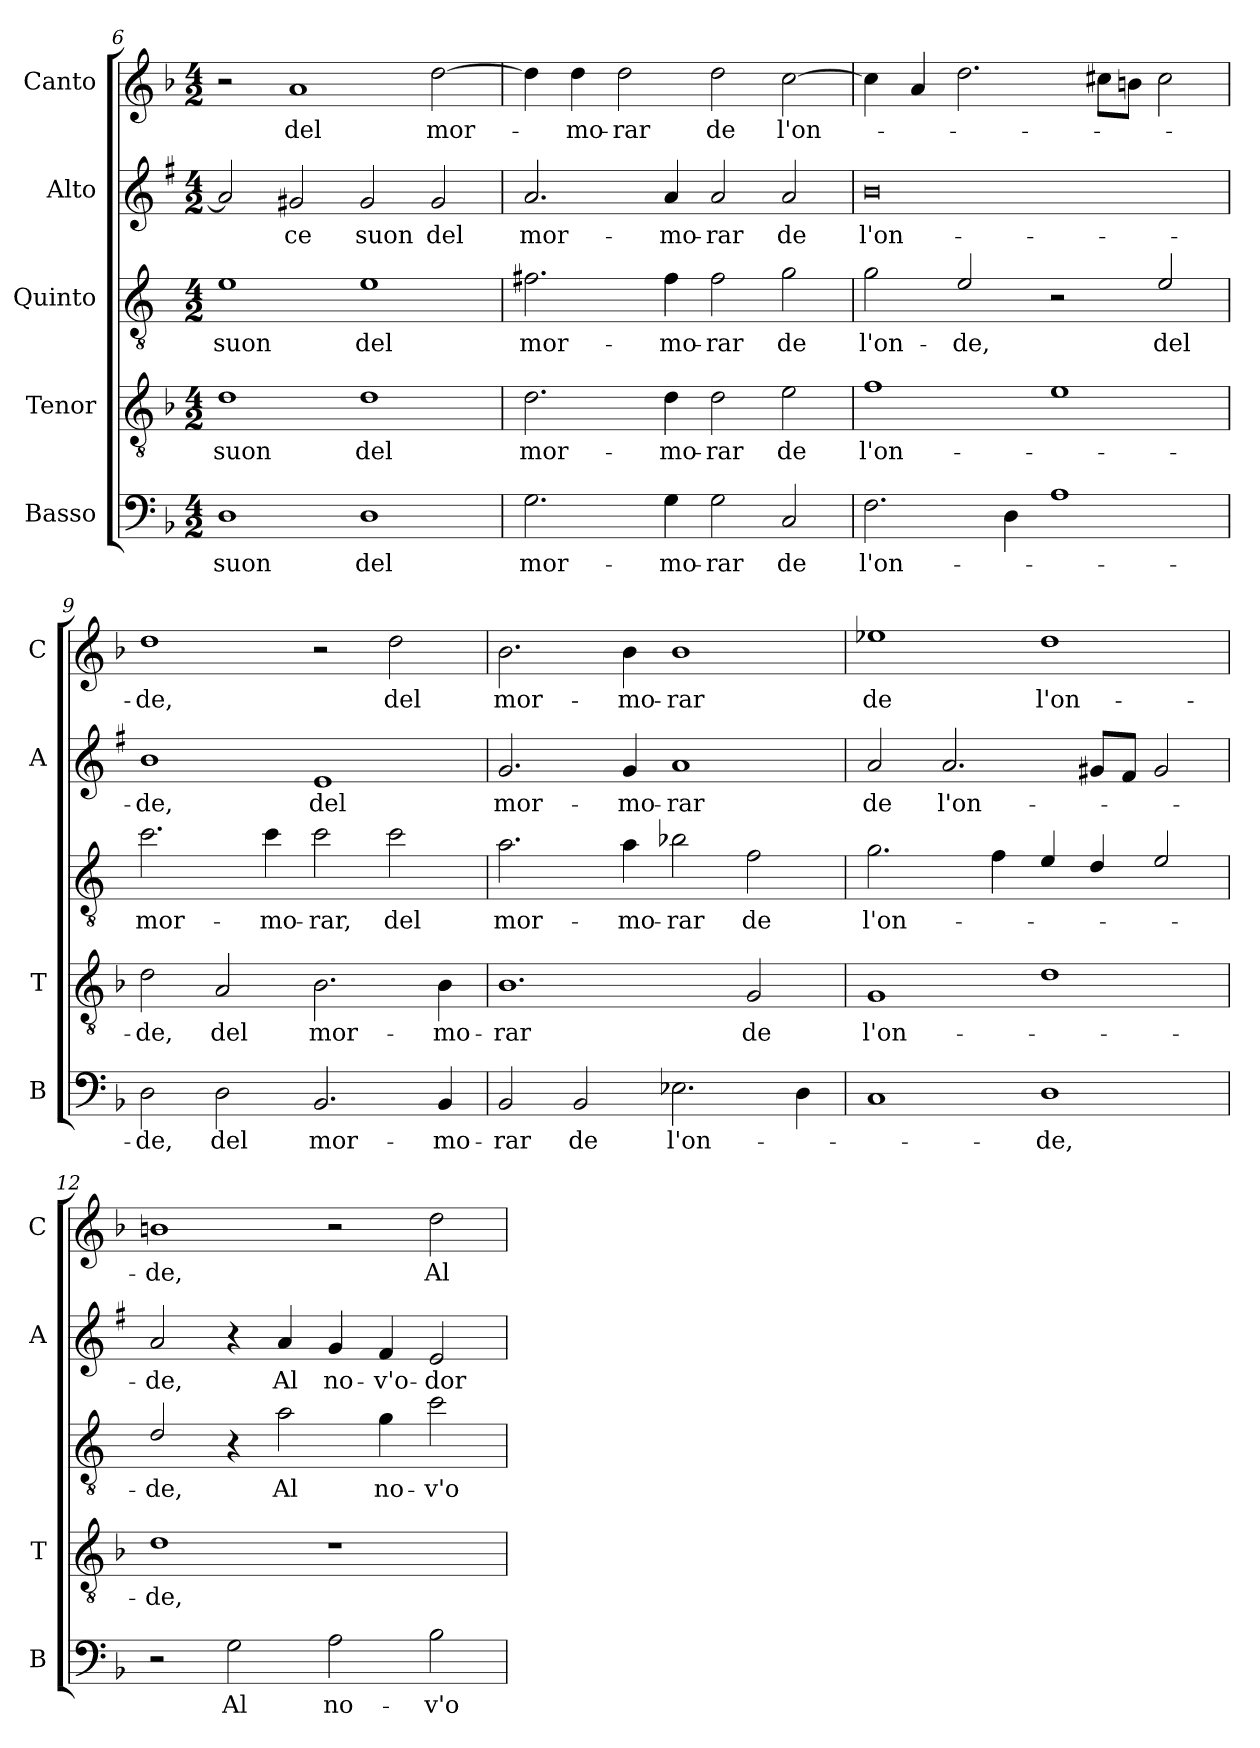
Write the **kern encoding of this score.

**kern	**text	**kern	**text	**kern	**text	**kern	**text	**kern	**text
*part5	*part5	*part4	*part4	*part3	*part3	*part2	*part2	*part1	*part1
*staff5	*staff5	*staff4	*staff4	*staff3	*staff3	*staff2	*staff2	*staff1	*staff1
*I"Basso	*	*I"Tenor	*	*I"Quinto	*	*I"Alto	*	*I"Canto	*
*I'B	*	*I'T	*	*	*	*I'A	*	*I'C	*
!!LO:LB:g=z
*clefF4	*	*clefGv2	*	*clefGv2	*	*clefG2	*	*clefG2	*
*	*	*	*	*ITrd4c7	*	*ITrd1c2	*	*	*
*k[b-]	*	*k[b-]	*	*k[b-]	*	*k[b-]	*	*k[b-]	*
*F:	*	*F:	*	*F:	*	*F:	*	*F:	*
*M4/2	*	*M4/2	*	*M4/2	*	*M4/2	*	*M4/2	*
=6	=6	=6	=6	=6	=6	=6	=6	=6	=6
!	!LO:LY:b	!	!LO:LY:b	!	!LO:LY:b	!	!	!	!
1D	suon	1d	suon	1A	suon	2g/]	.	2r	.
!	!	!	!	!	!	!	!LO:LY:b	!	!LO:LY:b
.	.	.	.	.	.	2f#X/	-ce	1a	del
!	!LO:LY:b	!	!LO:LY:b	!	!LO:LY:b	!	!LO:LY:b	!	!
1D	del	1d	del	1A	del	2f#/	suon	.	.
!	!	!	!	!	!	!	!LO:LY:b	!	!LO:LY:b
.	.	.	.	.	.	2f#/	del	[2dd\	mor-
=7	=7	=7	=7	=7	=7	=7	=7	=7	=7
!	!LO:LY:b	!	!LO:LY:b	!	!LO:LY:b	!	!LO:LY:b	!	!
2.G\	mor-	2.d\	mor-	2.Bn\	mor-	2.g/	mor-	4dd\]	.
!	!	!	!	!	!	!	!	!	!LO:LY:b
.	.	.	.	.	.	.	.	4dd\	-mo-
!	!	!	!	!	!	!	!	!	!LO:LY:b
.	.	.	.	.	.	.	.	2dd\	-rar
!	!LO:LY:b	!	!LO:LY:b	!	!LO:LY:b	!	!LO:LY:b	!	!
4G\	-mo-	4d\	-mo-	4B\	-mo-	4g/	-mo-	.	.
!	!LO:LY:b	!	!LO:LY:b	!	!LO:LY:b	!	!LO:LY:b	!	!LO:LY:b
2G\	-rar	2d\	-rar	2B\	-rar	2g/	-rar	2dd\	de
!	!LO:LY:b	!	!LO:LY:b	!	!LO:LY:b	!	!LO:LY:b	!	!LO:LY:b
2C/	de	2e\	de	2c\	de	2g/	de	[2cc\	l'on-
=8	=8	=8	=8	=8	=8	=8	=8	=8	=8
!	!LO:LY:b	!	!LO:LY:b	!	!LO:LY:b	!	!LO:LY:b	!	!
2.F\	l'on-	1f	l'on-	2c\	l'on-	0a	l'on-	4cc\]	.
.	.	.	.	.	.	.	.	4a/	.
!	!	!	!	!	!LO:LY:b	!	!	!	!
.	.	.	.	2A/	-de,	.	.	2.dd\	.
4D\	.	.	.	.	.	.	.	.	.
1A	.	1e	.	2r	.	.	.	.	.
.	.	.	.	.	.	.	.	8cc#X\L	.
.	.	.	.	.	.	.	.	8bn\J	.
!	!	!	!	!	!LO:LY:b	!	!	!	!
.	.	.	.	2A/	del	.	.	2cc#\	.
=9	=9	=9	=9	=9	=9	=9	=9	=9	=9
!	!LO:LY:b	!	!LO:LY:b	!	!LO:LY:b	!	!LO:LY:b	!	!LO:LY:b
2D\	-de,	2d\	-de,	2.f\	mor-	1a	-de,	1dd	-de,
!	!LO:LY:b	!	!LO:LY:b	!	!	!	!	!	!
2D\	del	2A/	del	.	.	.	.	.	.
!	!	!	!	!	!LO:LY:b	!	!	!	!
.	.	.	.	4f\	-mo-	.	.	.	.
!	!LO:LY:b	!	!LO:LY:b	!	!LO:LY:b	!	!LO:LY:b	!	!
2.BB-/	mor-	2.B-\	mor-	2f\	-rar,	1d	del	2r	.
!	!	!	!	!	!LO:LY:b	!	!	!	!LO:LY:b
.	.	.	.	2f\	del	.	.	2dd\	del
!	!LO:LY:b	!	!LO:LY:b	!	!	!	!	!	!
4BB-/	-mo-	4B-\	-mo-	.	.	.	.	.	.
=10	=10	=10	=10	=10	=10	=10	=10	=10	=10
!	!LO:LY:b	!	!LO:LY:b	!	!LO:LY:b	!	!LO:LY:b	!	!LO:LY:b
2BB-/	-rar	1.B-	-rar	2.d\	mor-	2.f/	mor-	2.b-\	mor-
!	!LO:LY:b	!	!	!	!	!	!	!	!
2BB-/	de	.	.	.	.	.	.	.	.
!	!	!	!	!	!LO:LY:b	!	!LO:LY:b	!	!LO:LY:b
.	.	.	.	4d\	-mo-	4f/	-mo-	4b-\	-mo-
!	!LO:LY:b	!	!	!	!LO:LY:b	!	!LO:LY:b	!	!LO:LY:b
2.E-X\	l'on-	.	.	2e-X\	-rar	1g	-rar	1b-	-rar
!	!	!	!LO:LY:b	!	!LO:LY:b	!	!	!	!
.	.	2G/	de	2B-\	de	.	.	.	.
4D\	.	.	.	.	.	.	.	.	.
!!LO:LB:g=z
=11	=11	=11	=11	=11	=11	=11	=11	=11	=11
!	!	!	!LO:LY:b	!	!LO:LY:b	!	!LO:LY:b	!	!LO:LY:b
1C	.	1G	l'on-	2.c\	l'on-	2g/	de	1ee-X	de
!	!	!	!	!	!	!	!LO:LY:b	!	!
.	.	.	.	.	.	2.g/	l'on-	.	.
.	.	.	.	4B-\	.	.	.	.	.
!	!LO:LY:b	!	!	!	!	!	!	!	!LO:LY:b
1D	-de,	1d	.	4A/	.	.	.	1dd	l'on-
.	.	.	.	4G/	.	8f#X/L	.	.	.
.	.	.	.	.	.	8e/J	.	.	.
.	.	.	.	2A/	.	2f#/	.	.	.
=12	=12	=12	=12	=12	=12	=12	=12	=12	=12
!	!	!	!LO:LY:b	!	!LO:LY:b	!	!LO:LY:b	!	!LO:LY:b
2r	.	1d	-de,	2G/	-de,	2g/	-de,	1bn	-de,
!	!LO:LY:b	!	!	!	!	!	!	!	!
2G\	Al	.	.	4r	.	4r	.	.	.
!	!	!	!	!	!LO:LY:b	!	!LO:LY:b	!	!
.	.	.	.	2d\	Al	4g/	Al	.	.
!	!LO:LY:b	!	!	!	!	!	!LO:LY:b	!	!
2A\	no-	1r	.	.	.	4f/	no-	2r	.
!	!	!	!	!	!LO:LY:b	!	!LO:LY:b	!	!
.	.	.	.	4c\	no-	4e/	-v'o-	.	.
!	!LO:LY:b	!	!	!	!LO:LY:b	!	!LO:LY:b	!	!LO:LY:b
2B-\	-v'o-	.	.	2f\	-v'o-	2d/	-dor	2dd\	Al
=	=	=	=	=	=	=	=	=	=
*-	*-	*-	*-	*-	*-	*-	*-	*-	*-
